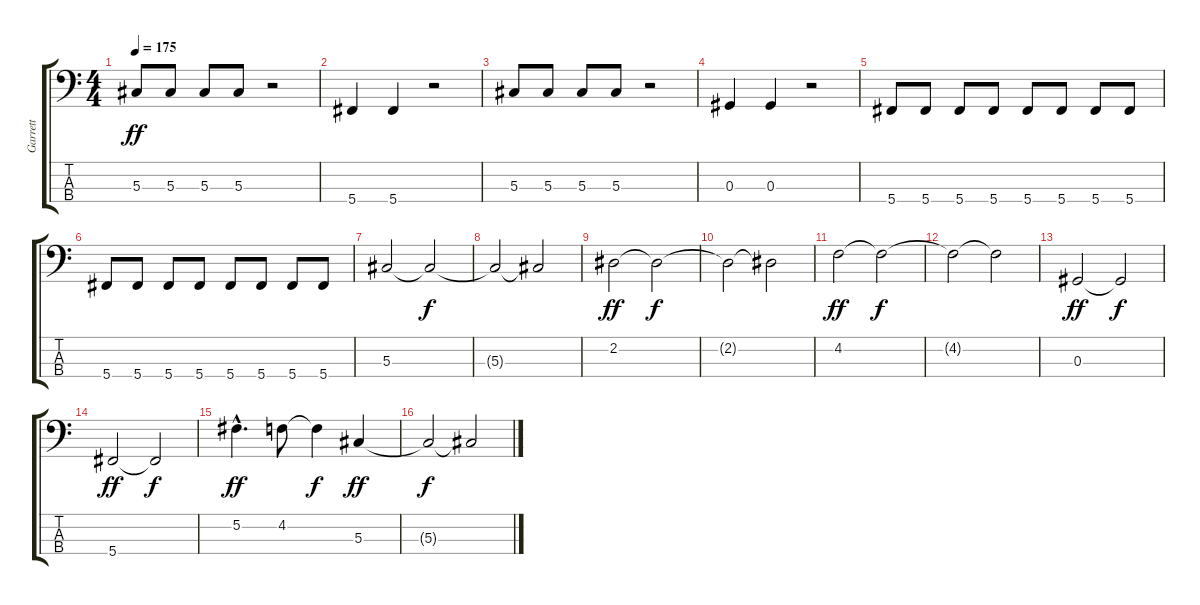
\track ("Garrett" "Garrett") {instrument electricbassfinger}
\staff {score tabs}
\tuning (Gb2 Db2 Ab1 Db1) {hide}
\ts (4 4)
\tempo 175
\clef f4
\ks c
5.3.8{dy ff} 5.3.8 5.3.8 5.3.8 r.2 |
5.4.4 5.4.4 r.2 |
5.3.8 5.3.8 5.3.8 5.3.8 r.2 |
0.3.4 0.3.4 r.2 |
5.4.8 5.4.8 5.4.8 5.4.8 5.4.8 5.4.8 5.4.8 5.4.8 |
5.4.8 5.4.8 5.4.8 5.4.8 5.4.8 5.4.8 5.4.8 5.4.8 |
5.3.2 5.3{t}.2{dy f} |
5.3{t}.2 5.3{t}.2 |
2.2.2{dy ff} 2.2{t}.2{dy f} |
2.2{t}.2 2.2{t}.2 |
4.2.2{dy ff} 4.2{t}.2{dy f} |
4.2{t}.2 4.2{t}.2 |
0.3.2{dy ff} 0.3{t}.2{dy f} |
5.4.2{dy ff} 5.4{t}.2{dy f} |
5.2{hac}.4{d dy ff} 4.2.8 4.2{t}.4{dy f} 5.3.4{dy ff} |
5.3{t}.2{dy f} 5.3{t}.2
